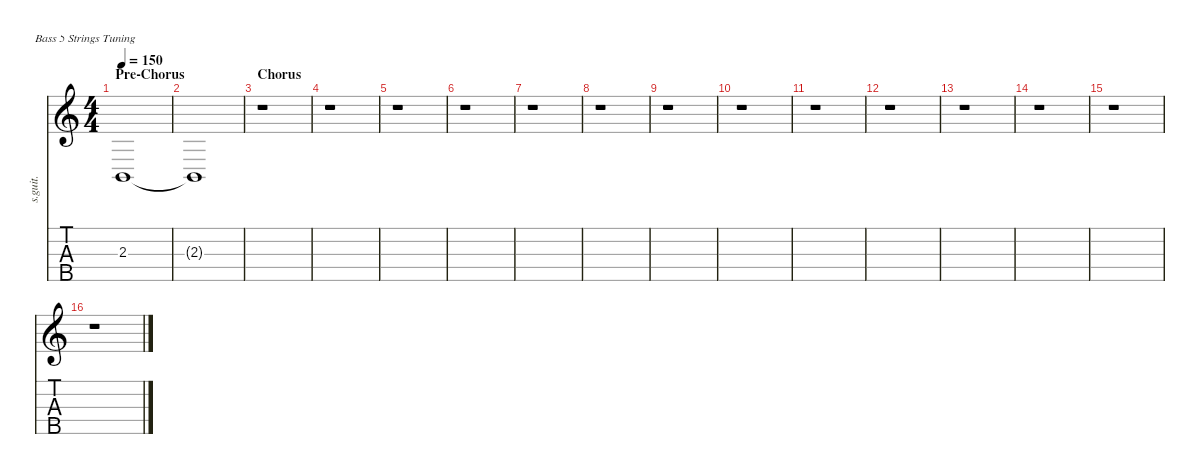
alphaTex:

\defaultSystemsLayout 4
\hideDynamics
\bracketExtendMode nobrackets
\track ("Piano" "s.guit.") {instrument acousticgrandpiano}
\staff {score tabs}
\tuning (G2 D2 A1 E1 B0)
\displaytranspose 12
\ts (4 4)
\section ("" "Pre-Chorus")
\tempo 150
\clef g2
\ks c
2.3.1{lyrics (0 "") lyrics (1 "") lyrics (2 "") lyrics (3 "") lyrics (4 "") dy f} |
2.3{t}.1{lyrics (0 "") lyrics (1 "") lyrics (2 "") lyrics (3 "") lyrics (4 "")} |
\section ("" "Chorus")
r.1 |
r.1 |
r.1 |
r.1 |
r.1 |
r.1 |
r.1 |
r.1 |
r.1 |
r.1 |
r.1 |
r.1 |
r.1 |
r.1
